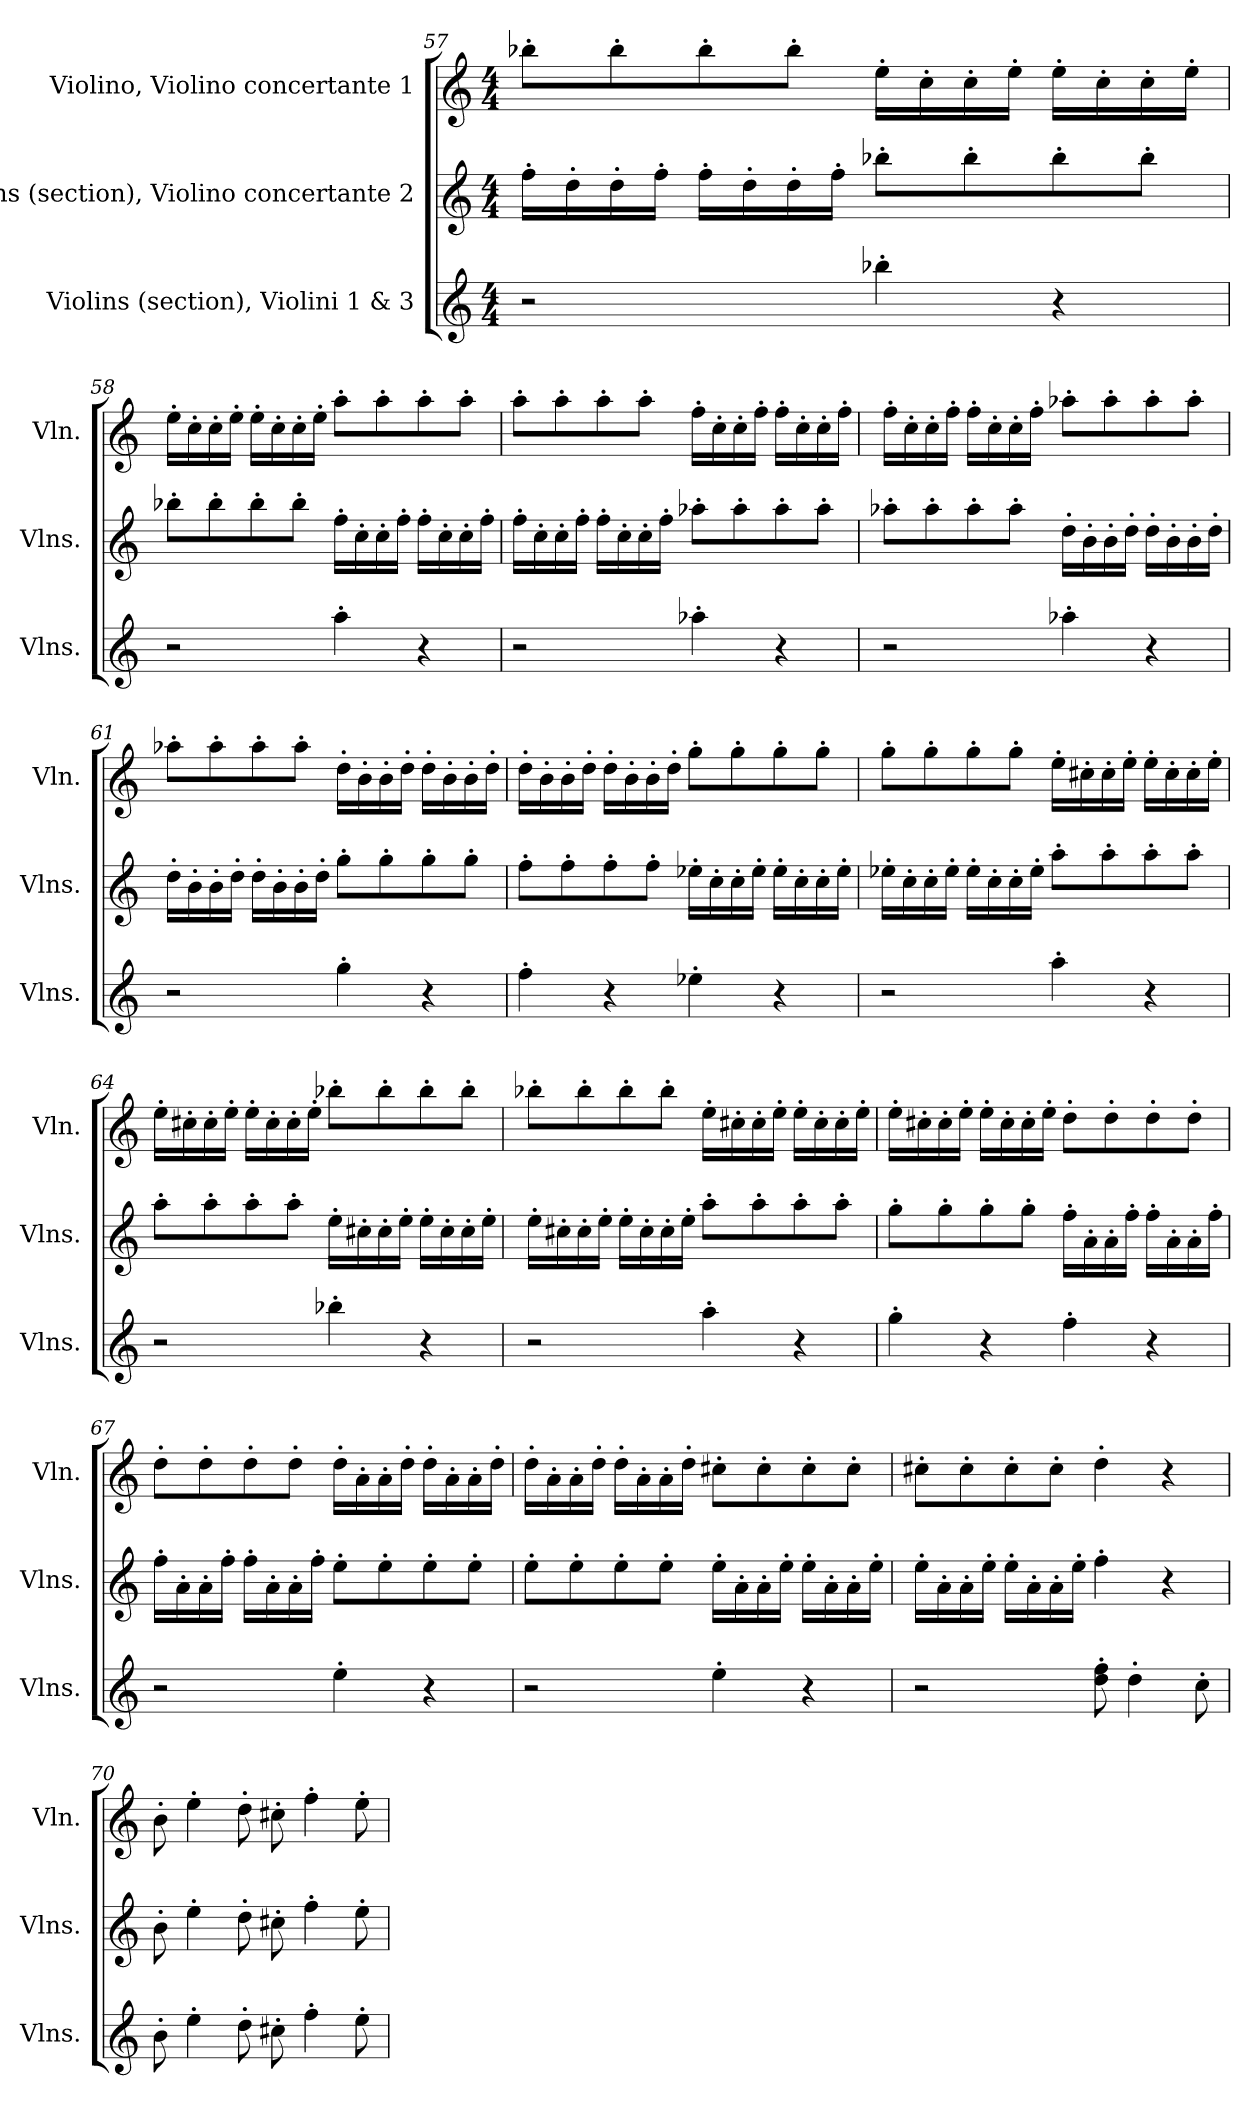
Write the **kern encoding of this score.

**kern	**kern	**kern
*part3	*part2	*part1
*staff3	*staff2	*staff1
*I"Violins (section), Violini 1 &amp; 3	*I"Violins (section), Violino concertante 2	*I"Violino, Violino concertante 1
*I'Vlns.	*I'Vlns.	*I'Vln.
*clefG2	*clefG2	*clefG2
*k[]	*k[]	*k[]
*M4/4	*M4/4	*M4/4
=57	=57	=57
2r	16ff'\LL	8bb-X'\L
.	16dd'\	.
.	16dd'\	8bb-'\
.	16ff'\JJ	.
.	16ff'\LL	8bb-'\
.	16dd'\	.
.	16dd'\	8bb-'\J
.	16ff'\JJ	.
4bb-X'\	8bb-X'\L	16ee'\LL
.	.	16cc'\
.	8bb-'\	16cc'\
.	.	16ee'\JJ
4r	8bb-'\	16ee'\LL
.	.	16cc'\
.	8bb-'\J	16cc'\
.	.	16ee'\JJ
!!LO:LB:g=z
=58	=58	=58
2r	8bb-X'\L	16ee'\LL
.	.	16cc'\
.	8bb-'\	16cc'\
.	.	16ee'\JJ
.	8bb-'\	16ee'\LL
.	.	16cc'\
.	8bb-'\J	16cc'\
.	.	16ee'\JJ
4aa'\	16ff'\LL	8aa'\L
.	16cc'\	.
.	16cc'\	8aa'\
.	16ff'\JJ	.
4r	16ff'\LL	8aa'\
.	16cc'\	.
.	16cc'\	8aa'\J
.	16ff'\JJ	.
=59	=59	=59
2r	16ff'\LL	8aa'\L
.	16cc'\	.
.	16cc'\	8aa'\
.	16ff'\JJ	.
.	16ff'\LL	8aa'\
.	16cc'\	.
.	16cc'\	8aa'\J
.	16ff'\JJ	.
4aa-X'\	8aa-X'\L	16ff'\LL
.	.	16cc'\
.	8aa-'\	16cc'\
.	.	16ff'\JJ
4r	8aa-'\	16ff'\LL
.	.	16cc'\
.	8aa-'\J	16cc'\
.	.	16ff'\JJ
!!LO:LB:g=z
=60	=60	=60
2r	8aa-X'\L	16ff'\LL
.	.	16cc'\
.	8aa-'\	16cc'\
.	.	16ff'\JJ
.	8aa-'\	16ff'\LL
.	.	16cc'\
.	8aa-'\J	16cc'\
.	.	16ff'\JJ
4aa-X'\	16dd'\LL	8aa-X'\L
.	16b'\	.
.	16b'\	8aa-'\
.	16dd'\JJ	.
4r	16dd'\LL	8aa-'\
.	16b'\	.
.	16b'\	8aa-'\J
.	16dd'\JJ	.
=61	=61	=61
2r	16dd'\LL	8aa-X'\L
.	16b'\	.
.	16b'\	8aa-'\
.	16dd'\JJ	.
.	16dd'\LL	8aa-'\
.	16b'\	.
.	16b'\	8aa-'\J
.	16dd'\JJ	.
4gg'\	8gg'\L	16dd'\LL
.	.	16b'\
.	8gg'\	16b'\
.	.	16dd'\JJ
4r	8gg'\	16dd'\LL
.	.	16b'\
.	8gg'\J	16b'\
.	.	16dd'\JJ
!!LO:PB:g=z
=62	=62	=62
4ff'\	8ff'\L	16dd'\LL
.	.	16b'\
.	8ff'\	16b'\
.	.	16dd'\JJ
4r	8ff'\	16dd'\LL
.	.	16b'\
.	8ff'\J	16b'\
.	.	16dd'\JJ
4ee-X'\	16ee-X'\LL	8gg'\L
.	16cc'\	.
.	16cc'\	8gg'\
.	16ee-'\JJ	.
4r	16ee-'\LL	8gg'\
.	16cc'\	.
.	16cc'\	8gg'\J
.	16ee-'\JJ	.
=63	=63	=63
2r	16ee-X'\LL	8gg'\L
.	16cc'\	.
.	16cc'\	8gg'\
.	16ee-'\JJ	.
.	16ee-'\LL	8gg'\
.	16cc'\	.
.	16cc'\	8gg'\J
.	16ee-'\JJ	.
4aa'\	8aa'\L	16ee'\LL
.	.	16cc#X'\
.	8aa'\	16cc#'\
.	.	16ee'\JJ
4r	8aa'\	16ee'\LL
.	.	16cc#'\
.	8aa'\J	16cc#'\
.	.	16ee'\JJ
!!LO:LB:g=z
=64	=64	=64
2r	8aa'\L	16ee'\LL
.	.	16cc#X'\
.	8aa'\	16cc#'\
.	.	16ee'\JJ
.	8aa'\	16ee'\LL
.	.	16cc#'\
.	8aa'\J	16cc#'\
.	.	16ee'\JJ
4bb-X'\	16ee'\LL	8bb-X'\L
.	16cc#X'\	.
.	16cc#'\	8bb-'\
.	16ee'\JJ	.
4r	16ee'\LL	8bb-'\
.	16cc#'\	.
.	16cc#'\	8bb-'\J
.	16ee'\JJ	.
=65	=65	=65
2r	16ee'\LL	8bb-X'\L
.	16cc#X'\	.
.	16cc#'\	8bb-'\
.	16ee'\JJ	.
.	16ee'\LL	8bb-'\
.	16cc#'\	.
.	16cc#'\	8bb-'\J
.	16ee'\JJ	.
4aa'\	8aa'\L	16ee'\LL
.	.	16cc#X'\
.	8aa'\	16cc#'\
.	.	16ee'\JJ
4r	8aa'\	16ee'\LL
.	.	16cc#'\
.	8aa'\J	16cc#'\
.	.	16ee'\JJ
!!LO:LB:g=z
=66	=66	=66
4gg'\	8gg'\L	16ee'\LL
.	.	16cc#X'\
.	8gg'\	16cc#'\
.	.	16ee'\JJ
4r	8gg'\	16ee'\LL
.	.	16cc#'\
.	8gg'\J	16cc#'\
.	.	16ee'\JJ
4ff'\	16ff'\LL	8dd'\L
.	16a'\	.
.	16a'\	8dd'\
.	16ff'\JJ	.
4r	16ff'\LL	8dd'\
.	16a'\	.
.	16a'\	8dd'\J
.	16ff'\JJ	.
=67	=67	=67
2r	16ff'\LL	8dd'\L
.	16a'\	.
.	16a'\	8dd'\
.	16ff'\JJ	.
.	16ff'\LL	8dd'\
.	16a'\	.
.	16a'\	8dd'\J
.	16ff'\JJ	.
4ee'\	8ee'\L	16dd'\LL
.	.	16a'\
.	8ee'\	16a'\
.	.	16dd'\JJ
4r	8ee'\	16dd'\LL
.	.	16a'\
.	8ee'\J	16a'\
.	.	16dd'\JJ
!!LO:LB:g=z
=68	=68	=68
2r	8ee'\L	16dd'\LL
.	.	16a'\
.	8ee'\	16a'\
.	.	16dd'\JJ
.	8ee'\	16dd'\LL
.	.	16a'\
.	8ee'\J	16a'\
.	.	16dd'\JJ
4ee'\	16ee'\LL	8cc#X'\L
.	16a'\	.
.	16a'\	8cc#'\
.	16ee'\JJ	.
4r	16ee'\LL	8cc#'\
.	16a'\	.
.	16a'\	8cc#'\J
.	16ee'\JJ	.
=69	=69	=69
2r	16ee'\LL	8cc#X'\L
.	16a'\	.
.	16a'\	8cc#'\
.	16ee'\JJ	.
.	16ee'\LL	8cc#'\
.	16a'\	.
.	16a'\	8cc#'\J
.	16ee'\JJ	.
8dd\' 8ff\'	4ff'\	4dd'\
4dd'\	.	.
.	4r	4r
8cc'\	.	.
=70	=70	=70
8b'\	8b'\	8b'\
4ee'\	4ee'\	4ee'\
8dd'\	8dd'\	8dd'\
8cc#X'\	8cc#X'\	8cc#X'\
4ff'\	4ff'\	4ff'\
8ee'\	8ee'\	8ee'\
=	=	=
*-	*-	*-
